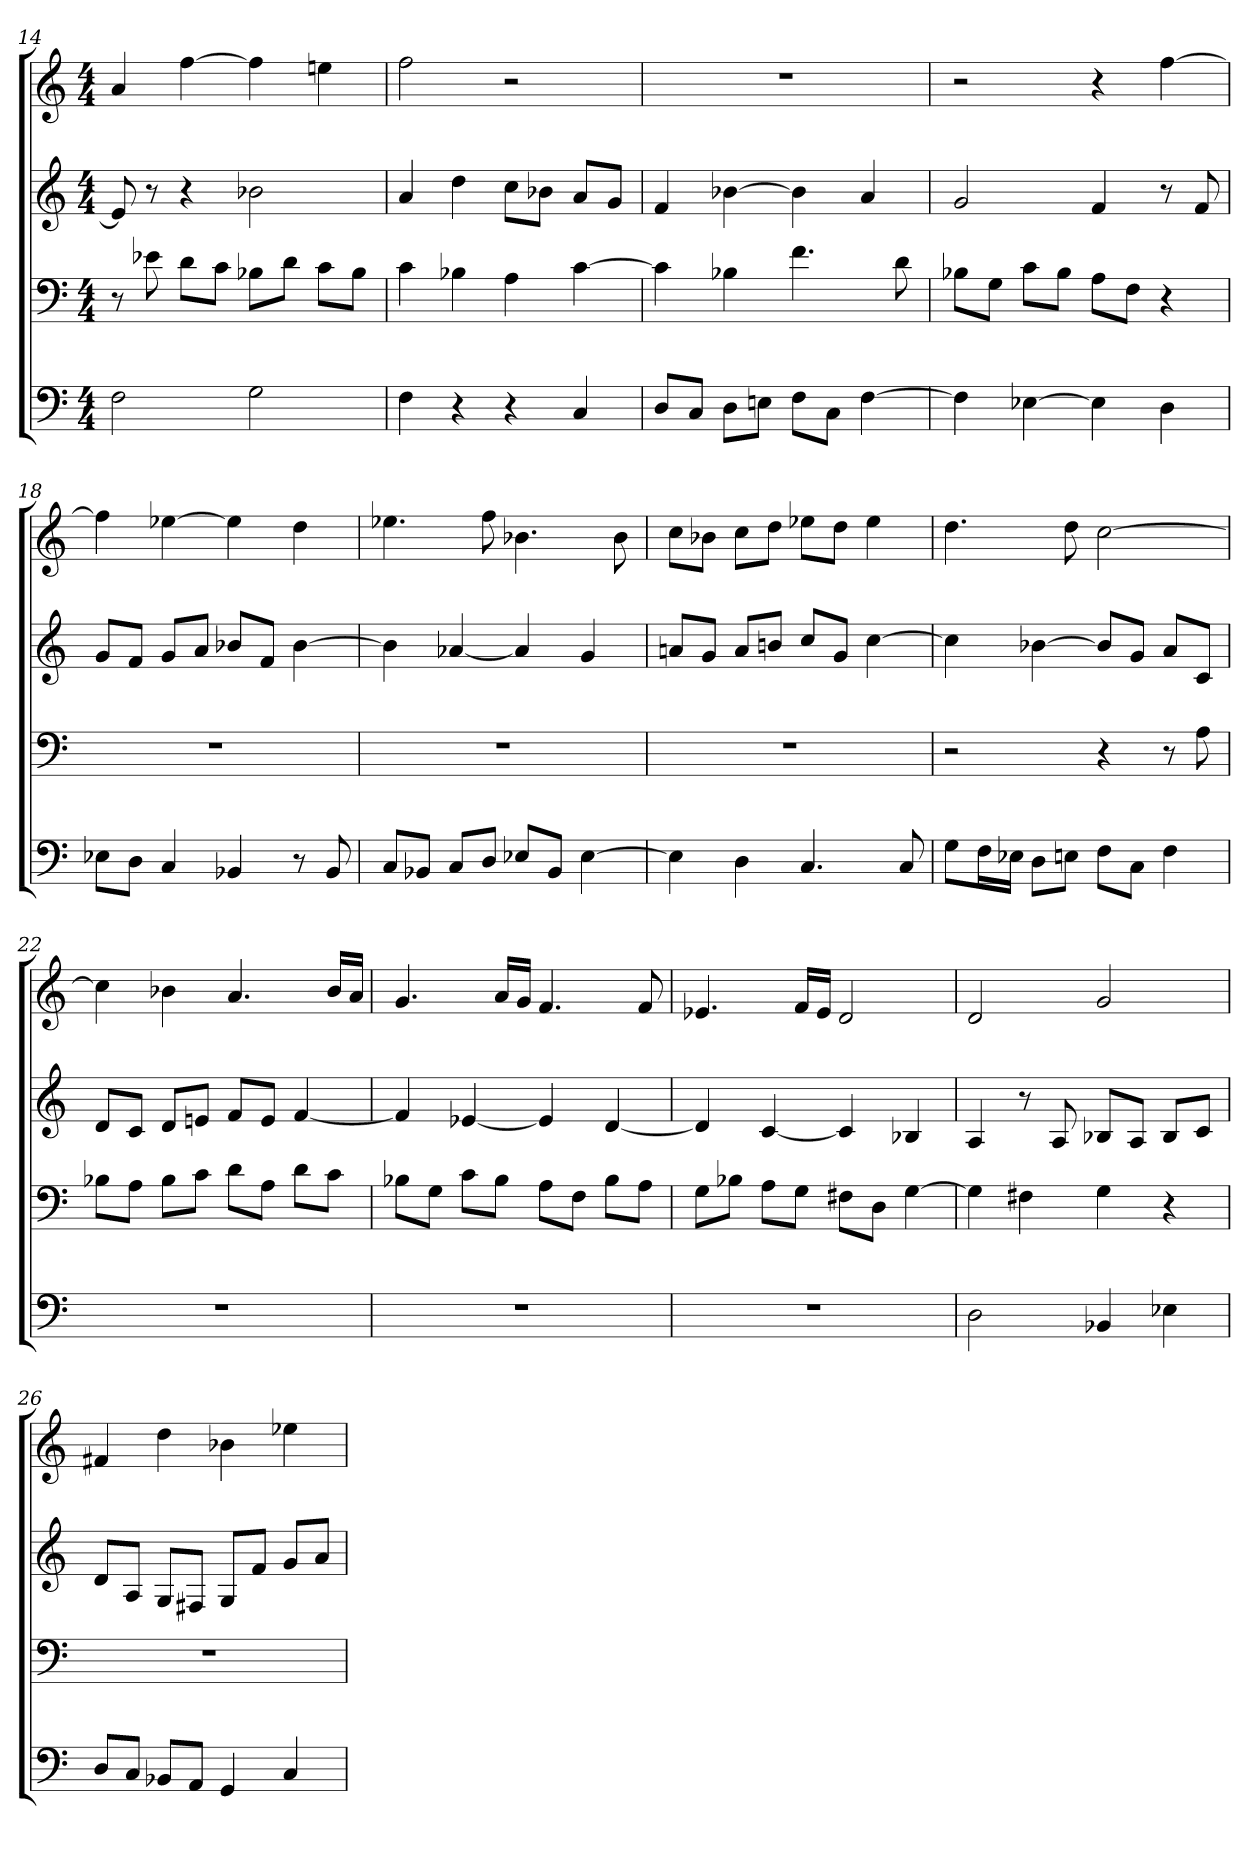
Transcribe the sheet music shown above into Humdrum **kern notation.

**kern	**kern	**kern	**kern
*part4	*part3	*part2	*part1
*staff4	*staff3	*staff2	*staff1
*M4/4	*M4/4	*M4/4	*M4/4
=14	=14	=14	=14
2F	8r	8e-]	4a
.	8e-X	8r	.
.	8dL	4r	[4ff
.	8cJ	.	.
2G	8B-XL	2b-X	4ff]
.	8dJ	.	.
.	8cL	.	4een
.	8B-J	.	.
=15	=15	=15	=15
4F	4c	4a	2ff
4r	4B-X	4dd	.
4r	4A	8ccL	2r
.	.	8b-XJ	.
4C	[4c	8aL	.
.	.	8gJ	.
=16	=16	=16	=16
8DL	4c]	4f	1r
8CJ	.	.	.
8DL	4B-X	[4b-X	.
8EnJ	.	.	.
8FL	4.f	4b-]	.
8CJ	.	.	.
[4F	.	4a	.
.	8d	.	.
=17	=17	=17	=17
4F]	8B-XL	2g	2r
.	8GJ	.	.
[4E-X	8cL	.	.
.	8B-J	.	.
4E-]	8AL	4f	4r
.	8FJ	.	.
4D	4r	8r	[4ff
.	.	8f	.
=18	=18	=18	=18
8E-XL	1r	8gL	4ff]
8DJ	.	8fJ	.
4C	.	8gL	[4ee-X
.	.	8aJ	.
4BB-X	.	8b-XL	4ee-]
.	.	8fJ	.
8r	.	[4b-	4dd
8BB-	.	.	.
=19	=19	=19	=19
8CL	1r	4b-]	4.ee-X
8BB-XJ	.	.	.
8CL	.	[4a-X	.
8DJ	.	.	8ff
8E-XL	.	4a-]	4.b-X
8BB-J	.	.	.
[4E-	.	4g	.
.	.	.	8b-
=20	=20	=20	=20
4E-]	1r	8anL	8ccL
.	.	8gJ	8b-XJ
4D	.	8aL	8ccL
.	.	8bnJ	8ddJ
4.C	.	8ccL	8ee-XL
.	.	8gJ	8ddJ
.	.	[4cc	4ee-
8C	.	.	.
=21	=21	=21	=21
8GL	2r	4cc]	4.dd
16FL	.	.	.
16E-XJJ	.	.	.
8DL	.	[4b-X	.
8EnJ	.	.	8dd
8FL	4r	8b-L]	[2cc
8CJ	.	8gJ	.
4F	8r	8aL	.
.	8A	8cJ	.
=22	=22	=22	=22
1r	8B-XL	8dL	4cc]
.	8AJ	8cJ	.
.	8B-L	8dL	4b-X
.	8cJ	8enJ	.
.	8dL	8fL	4.a
.	8AJ	8eJ	.
.	8dL	[4f	.
.	8cJ	.	16b-LL
.	.	.	16aJJ
=23	=23	=23	=23
1r	8B-XL	4f]	4.g
.	8GJ	.	.
.	8cL	[4e-X	.
.	8B-J	.	16aLL
.	.	.	16gJJ
.	8AL	4e-]	4.f
.	8FJ	.	.
.	8B-L	[4d	.
.	8AJ	.	8f
=24	=24	=24	=24
1r	8GL	4d]	4.e-X
.	8B-XJ	.	.
.	8AL	[4c	.
.	8GJ	.	16fLL
.	.	.	16e-JJ
.	8F#XL	4c]	2d
.	8DJ	.	.
.	[4G	4B-X	.
=25	=25	=25	=25
2D	4G]	4A	2d
.	4F#X	8r	.
.	.	8A	.
4BB-X	4G	8B-XL	2g
.	.	8AJ	.
4E-X	4r	8B-L	.
.	.	8cJ	.
=26	=26	=26	=26
8DL	1r	8dL	4f#X
8CJ	.	8AJ	.
8BB-XL	.	8GL	4dd
8AAJ	.	8F#XJ	.
4GG	.	8GL	4b-X
.	.	8fJ	.
4C	.	8gL	4ee-X
.	.	8aJ	.
=	=	=	=
*-	*-	*-	*-
